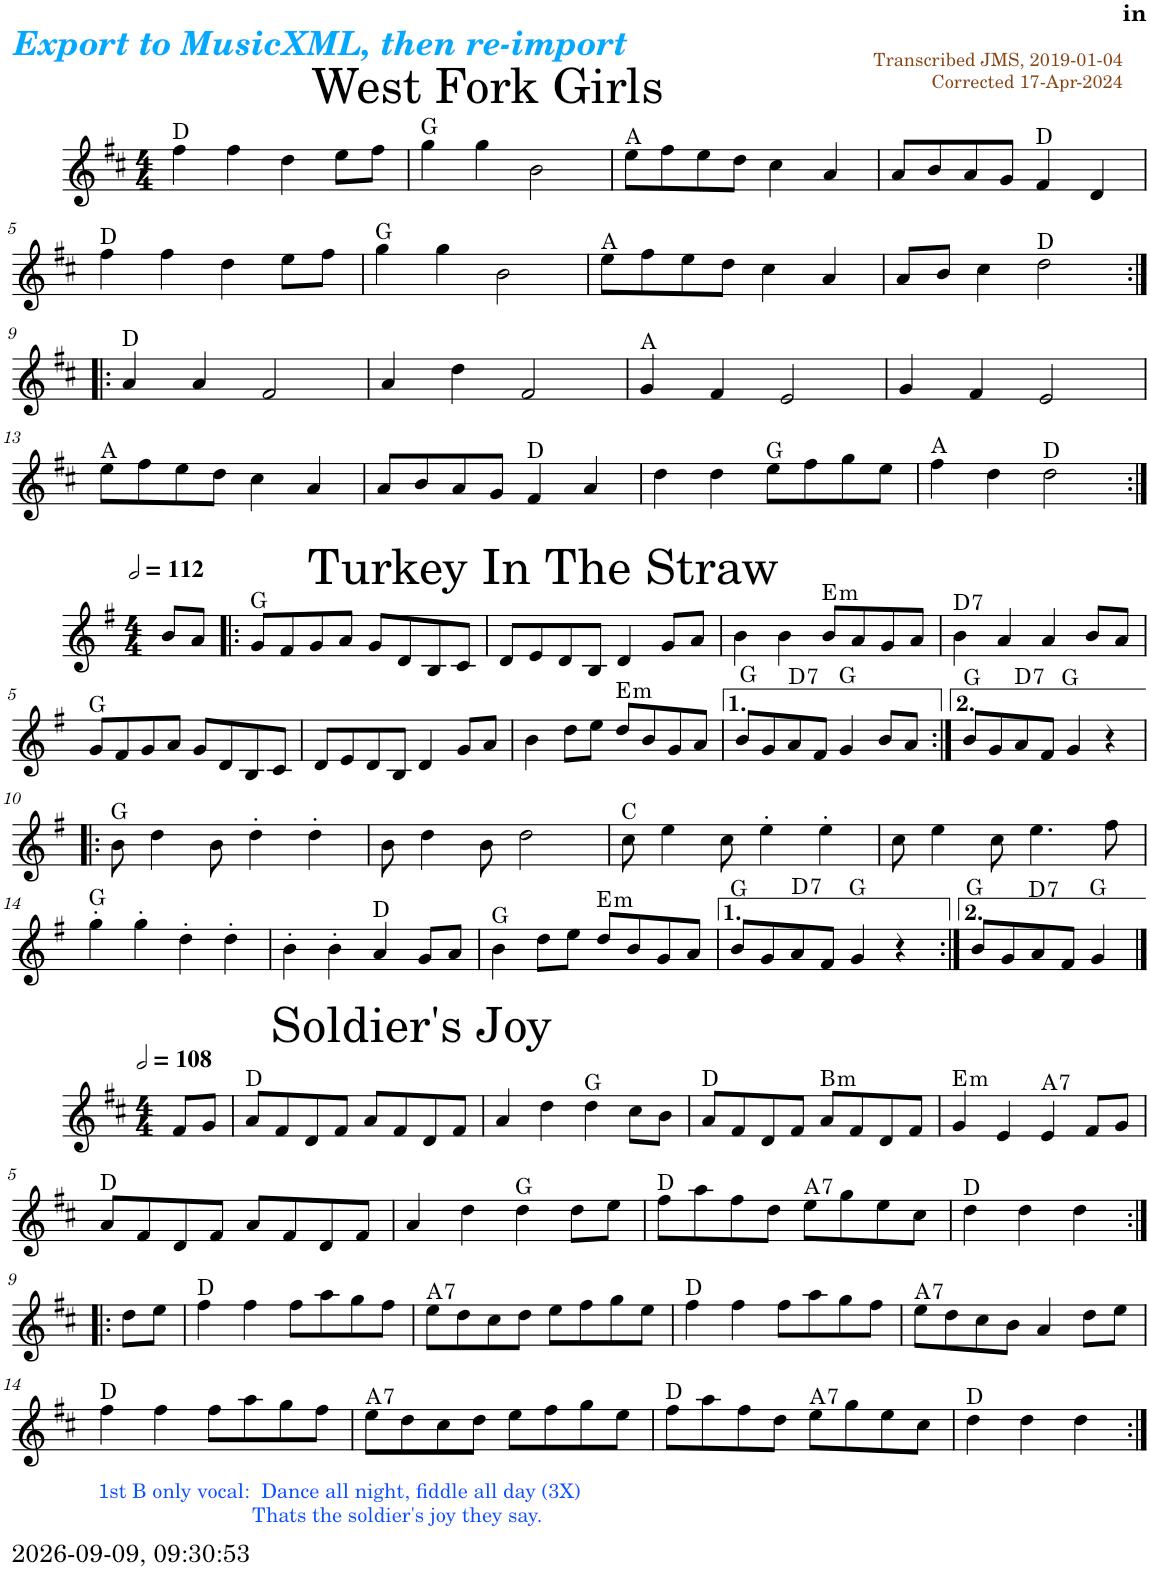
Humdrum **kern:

**kern	**harte
*part1	*part1
*staff1	*
*I"Flute	*
*I'Fl	*
*clefG2	*
*k[f#c#]	*
*D:	*
*M4/4	*
=1	=1
4ff#\	D:maj
4ff#\	.
4dd\	.
8ee\L	.
8ff#\J	.
=2	=2
4gg\	G:maj
4gg\	.
2b\	.
=3	=3
8ee\L	A:maj
8ff#\	.
8ee\	.
8dd\J	.
4cc#\	.
4a/	.
=4	=4
8a/L	.
8b/	.
8a/	.
8g/J	.
4f#/	D:maj
4d/	.
!!LO:LB:g=z
=5	=5
4ff#\	D:maj
4ff#\	.
4dd\	.
8ee\L	.
8ff#\J	.
=6	=6
4gg\	G:maj
4gg\	.
2b\	.
=7	=7
8ee\L	A:maj
8ff#\	.
8ee\	.
8dd\J	.
4cc#\	.
4a/	.
=8	=8
8a/L	.
8b/J	.
4cc#\	.
2dd\	D:maj
!!LO:LB:g=z
=9:|!|:	=9:|!|:
4a/	D:maj
4a/	.
2f#/	.
=10	=10
4a/	.
4dd\	.
2f#/	.
=11	=11
4g/	A:maj
4f#/	.
2e/	.
=12	=12
4g/	.
4f#/	.
2e/	.
!!LO:LB:g=z
=13	=13
8ee\L	A:maj
8ff#\	.
8ee\	.
8dd\J	.
4cc#\	.
4a/	.
=14	=14
8a/L	.
8b/	.
8a/	.
8g/J	.
4f#/	D:maj
4a/	.
=15	=15
4dd\	.
4dd\	.
8ee\L	G:maj
8ff#\	.
8gg\	.
8ee\J	.
=16	=16
4ff#\	A:maj
4dd\	.
2dd\	D:maj
!!LO:LB:g=z
=:|!	=:|!
*k[f#]	*
*G:	*
*M4/4	*
*MM224	*
8b/L	.
8a/J	.
=1!|:	=1!|:
8g/L	G:maj
8f#/	.
8g/	.
8a/J	.
8g/L	.
8d/	.
8B/	.
8c/J	.
=2	=2
8d/L	.
8e/	.
8d/	.
8B/J	.
4d/	.
8g/L	.
8a/J	.
=3	=3
4b\	.
4b\	.
!	!LO:H:kt=m
8b/L	E:min
8a/	.
8g/	.
8a/J	.
=4	=4
!	!LO:H:kt=7
4b\	D:7
4a/	.
4a/	.
8b/L	.
8a/J	.
!!LO:LB:g=z
=5	=5
8g/L	G:maj
8f#/	.
8g/	.
8a/J	.
8g/L	.
8d/	.
8B/	.
8c/J	.
=6	=6
8d/L	.
8e/	.
8d/	.
8B/J	.
4d/	.
8g/L	.
8a/J	.
=7	=7
4b\	.
8dd\L	.
8ee\J	.
!	!LO:H:kt=m
8dd/L	E:min
8b/	.
8g/	.
8a/J	.
=8	=8
8b/L	G:maj
8g/	.
!	!LO:H:kt=7
8a/	D:7
8f#/J	.
4g/	G:maj
8b/L	.
8a/J	.
=9:|!	=9:|!
8b/L	G:maj
8g/	.
!	!LO:H:kt=7
8a/	D:7
8f#/J	.
4g/	G:maj
4r	.
!!LO:LB:g=z
=10!|:	=10!|:
8b\	G:maj
4dd\	.
8b\	.
4dd'\	.
4dd'\	.
=11	=11
8b\	.
4dd\	.
8b\	.
2dd\	.
=12	=12
8cc\	C:maj
4ee\	.
8cc\	.
4ee'\	.
4ee'\	.
=13	=13
8cc\	.
4ee\	.
8cc\	.
4.ee\	.
8ff#\	.
!!LO:LB:g=z
=14	=14
4gg'\	G:maj
4gg'\	.
4dd'\	.
4dd'\	.
=15	=15
4b'\	.
4b'\	.
4a/	D:maj
8g/L	.
8a/J	.
=16	=16
4b\	G:maj
8dd\L	.
8ee\J	.
!	!LO:H:kt=m
8dd/L	E:min
8b/	.
8g/	.
8a/J	.
=17	=17
8b/L	G:maj
8g/	.
!	!LO:H:kt=7
8a/	D:7
8f#/J	.
4g/	G:maj
4r	.
=18:|!	=18:|!
8b/L	G:maj
8g/	.
!	!LO:H:kt=7
8a/	D:7
8f#/J	.
4g/	G:maj
!!LO:LB:g=z
==	==
*k[f#c#]	*
*D:	*
*M4/4	*
*MM216	*
8f#/L	.
8g/J	.
=1	=1
8a/L	D:maj
8f#/	.
8d/	.
8f#/J	.
8a/L	.
8f#/	.
8d/	.
8f#/J	.
=2	=2
4a/	.
4dd\	.
4dd\	G:maj
8cc#\L	.
8b\J	.
=3	=3
8a/L	D:maj
8f#/	.
8d/	.
8f#/J	.
!	!LO:H:kt=m
8a/L	B:min
8f#/	.
8d/	.
8f#/J	.
=4	=4
!	!LO:H:kt=m
4g/	E:min
4e/	.
!	!LO:H:kt=7
4e/	A:7
8f#/L	.
8g/J	.
!!LO:LB:g=z
=5	=5
8a/L	D:maj
8f#/	.
8d/	.
8f#/J	.
8a/L	.
8f#/	.
8d/	.
8f#/J	.
=6	=6
4a/	.
4dd\	.
4dd\	G:maj
8dd\L	.
8ee\J	.
=7	=7
8ff#\L	D:maj
8aa\	.
8ff#\	.
8dd\J	.
!	!LO:H:kt=7
8ee\L	A:7
8gg\	.
8ee\	.
8cc#\J	.
=8	=8
4dd\	D:maj
4dd\	.
4dd\	.
!!LO:LB:g=z
=9:|!|:	=9:|!|:
8dd\L	.
8ee\J	.
=10	=10
4ff#\	D:maj
4ff#\	.
8ff#\L	.
8aa\	.
8gg\	.
8ff#\J	.
=11	=11
!	!LO:H:kt=7
8ee\L	A:7
8dd\	.
8cc#\	.
8dd\J	.
8ee\L	.
8ff#\	.
8gg\	.
8ee\J	.
=12	=12
4ff#\	D:maj
4ff#\	.
8ff#\L	.
8aa\	.
8gg\	.
8ff#\J	.
=13	=13
!	!LO:H:kt=7
8ee\L	A:7
8dd\	.
8cc#\	.
8b\J	.
4a/	.
8dd\L	.
8ee\J	.
!!LO:LB:g=z
=14	=14
!LO:TX:b:color=#0055FF:t=1st B only vocal&colon;  Dance all night, fiddle all day (3X)	!
!LO:TX:b:t=Thats the soldier's joy they say.	!
4ff#\	D:maj
4ff#\	.
8ff#\L	.
8aa\	.
8gg\	.
8ff#\J	.
=15	=15
!	!LO:H:kt=7
8ee\L	A:7
8dd\	.
8cc#\	.
8dd\J	.
8ee\L	.
8ff#\	.
8gg\	.
8ee\J	.
=16	=16
8ff#\L	D:maj
8aa\	.
8ff#\	.
8dd\J	.
!	!LO:H:kt=7
8ee\L	A:7
8gg\	.
8ee\	.
8cc#\J	.
=17	=17
4dd\	D:maj
4dd\	.
4dd\	.
=:|!	=:|!
*-	*-
